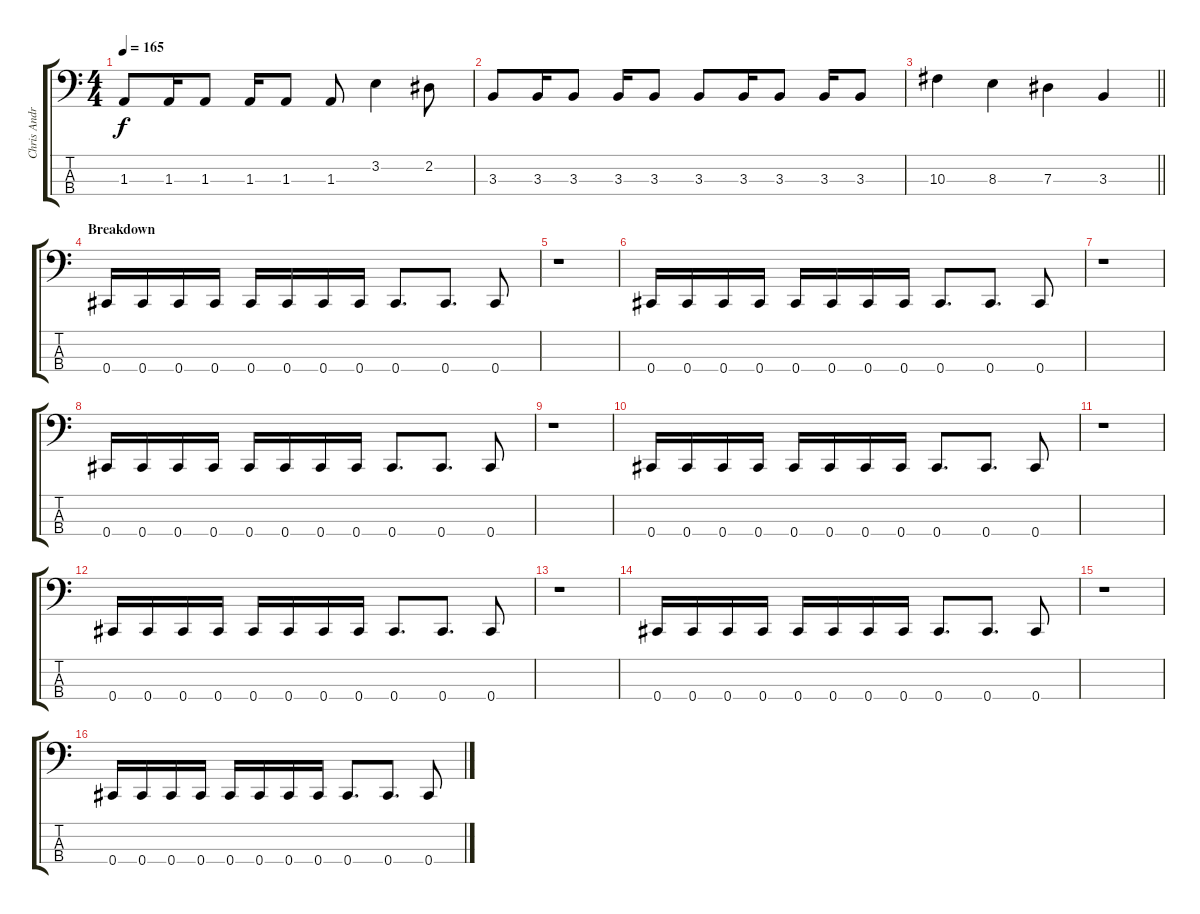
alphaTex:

\track ("Chris Andrews" "Chris Andr") {instrument electricbasspick}
\staff {score tabs}
\tuning (Gb2 Db2 Ab1 Db1) {hide}
\ts (4 4)
\tempo 165
\clef f4
\ks c
1.3.8{dy f} 1.3.16 1.3.8 1.3.16 1.3.8 1.3.8 3.2.4 2.2.8 |
3.3.8 3.3.16 3.3.8 3.3.16 3.3.8 3.3.8 3.3.16 3.3.8 3.3.16 3.3.8 |
\barLineRight lightlight
10.3.4 8.3.4 7.3.4 3.3.4 |
\section ("" "Breakdown")
0.4.16 0.4.16 0.4.16 0.4.16 0.4.16 0.4.16 0.4.16 0.4.16 0.4.8{d} 0.4.8{d} 0.4.8 |
r.1 |
0.4.16 0.4.16 0.4.16 0.4.16 0.4.16 0.4.16 0.4.16 0.4.16 0.4.8{d} 0.4.8{d} 0.4.8 |
r.1 |
0.4.16 0.4.16 0.4.16 0.4.16 0.4.16 0.4.16 0.4.16 0.4.16 0.4.8{d} 0.4.8{d} 0.4.8 |
r.1 |
0.4.16 0.4.16 0.4.16 0.4.16 0.4.16 0.4.16 0.4.16 0.4.16 0.4.8{d} 0.4.8{d} 0.4.8 |
r.1 |
0.4.16 0.4.16 0.4.16 0.4.16 0.4.16 0.4.16 0.4.16 0.4.16 0.4.8{d} 0.4.8{d} 0.4.8 |
r.1 |
0.4.16 0.4.16 0.4.16 0.4.16 0.4.16 0.4.16 0.4.16 0.4.16 0.4.8{d} 0.4.8{d} 0.4.8 |
r.1 |
0.4.16 0.4.16 0.4.16 0.4.16 0.4.16 0.4.16 0.4.16 0.4.16 0.4.8{d} 0.4.8{d} 0.4.8
